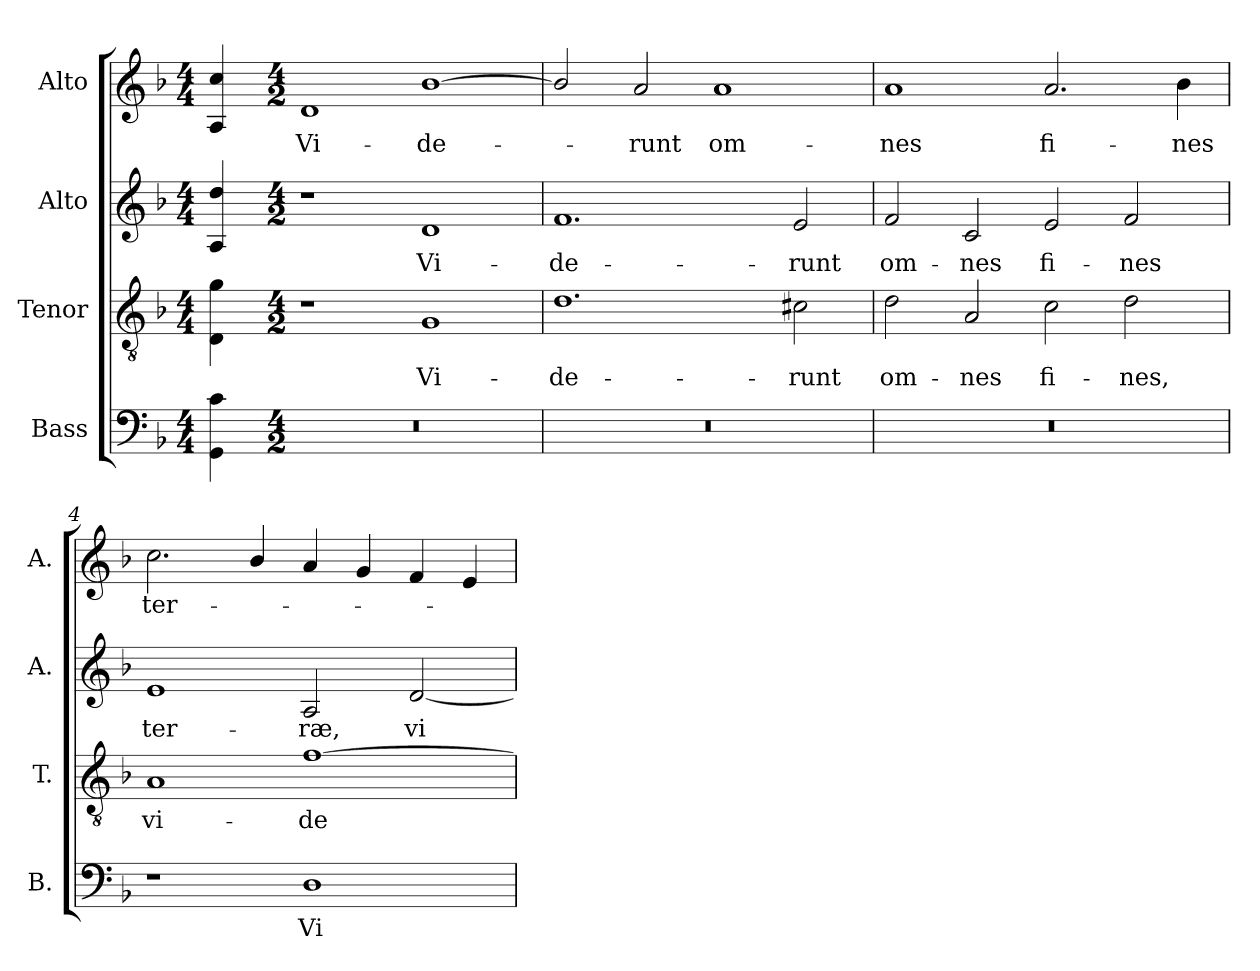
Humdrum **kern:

**kern	**text	**kern	**text	**kern	**text	**kern	**text
*part4	*part4	*part3	*part3	*part2	*part2	*part1	*part1
*staff4	*staff4	*staff3	*staff3	*staff2	*staff2	*staff1	*staff1
*I"Bass	*	*I"Tenor	*	*I"Alto	*	*I"Alto	*
*I'B.	*	*I'T.	*	*I'A.	*	*I'A.	*
!!LO:PB:g=z
*clefF4	*	*clefGv2	*	*clefG2	*	*clefG2	*
*	*	*ITrd7c12	*	*	*	*	*
*k[b-]	*	*k[b-]	*	*k[b-]	*	*k[b-]	*
*F:	*	*F:	*	*F:	*	*F:	*
*M4/4	*	*M4/4	*	*M4/4	*	*M4/4	*
=	=	=	=	=	=	=	=
4GGi\ 4ci	.	4DDi\ 4Gi	.	4Ai/ 4ddi	.	4Ai/ 4cci	.
=1-	=1-	=1-	=1-	=1-	=1-	=1-	=1-
*M4/2	*	*M4/2	*	*M4/2	*	*M4/2	*
!LO:N:vis=1	!	!	!	!	!	!	!
!	!	!	!	!	!	!	!LO:LY:b:color=#000000
0r	.	1r	.	1r	.	1di	Vi-
!	!	!	!LO:LY:b:color=#000000	!	!	!	!
!	!	!	!	!	!LO:LY:b:color=#000000	!	!
!	!	!	!	!	!	!	!LO:LY:b:color=#000000
.	.	1GGi	Vi-	1di	Vi-	[1b-i	-de-
=2	=2	=2	=2	=2	=2	=2	=2
!LO:N:vis=1	!	!	!	!	!	!	!
!	!	!	!LO:LY:b:color=#000000	!	!	!	!
!	!	!	!	!	!LO:LY:b:color=#000000	!	!
0r	.	1.Di	-de-	1.fi	-de-	2b-i/]	.
!	!	!	!	!	!	!	!LO:LY:b:color=#000000
.	.	.	.	.	.	2ai/	-runt
!	!	!	!	!	!	!	!LO:LY:b:color=#000000
.	.	.	.	.	.	1ai	om-
!	!	!	!LO:LY:b:color=#000000	!	!	!	!
!	!	!	!	!	!LO:LY:b:color=#000000	!	!
.	.	2C#Xi\	-runt	2ei/	-runt	.	.
=3	=3	=3	=3	=3	=3	=3	=3
!LO:N:vis=1	!	!	!	!	!	!	!
!	!	!	!LO:LY:b:color=#000000	!	!	!	!
!	!	!	!	!	!LO:LY:b:color=#000000	!	!
!	!	!	!	!	!	!	!LO:LY:b:color=#000000
0r	.	2Di\	om-	2fi/	om-	1ai	-nes
!	!	!	!LO:LY:b:color=#000000	!	!	!	!
!	!	!	!	!	!LO:LY:b:color=#000000	!	!
.	.	2AAi/	-nes	2ci/	-nes	.	.
!	!	!	!LO:LY:b:color=#000000	!	!	!	!
!	!	!	!	!	!LO:LY:b:color=#000000	!	!
!	!	!	!	!	!	!	!LO:LY:b:color=#000000
.	.	2Ci\	fi-	2ei/	fi-	2.ai/	fi-
!	!	!	!LO:LY:b:color=#000000	!	!	!	!
!	!	!	!	!	!LO:LY:b:color=#000000	!	!
.	.	2Di\	-nes,	2fi/	-nes	.	.
!	!	!	!	!	!	!	!LO:LY:b:color=#000000
.	.	.	.	.	.	4b-i\	-nes
=4	=4	=4	=4	=4	=4	=4	=4
!	!	!	!LO:LY:b:color=#000000	!	!	!	!
!	!	!	!	!	!LO:LY:b:color=#000000	!	!
!	!	!	!	!	!	!	!LO:LY:b:color=#000000
1r	.	1AAi	vi-	1ei	ter-	2.cci\	ter-
.	.	.	.	.	.	4b-i/	.
!	!LO:LY:b:color=#000000	!	!	!	!	!	!
!	!	!	!LO:LY:b:color=#000000	!	!	!	!
!	!	!	!	!	!LO:LY:b:color=#000000	!	!
1Di	Vi-	[1Fi	-de-	2Ai/	-ræ,	4ai/	.
.	.	.	.	.	.	4gi/	.
!	!	!	!	!	!LO:LY:b:color=#000000	!	!
.	.	.	.	[2di/	vi-	4fi/	.
.	.	.	.	.	.	4ei/	.
=	=	=	=	=	=	=	=
*-	*-	*-	*-	*-	*-	*-	*-
